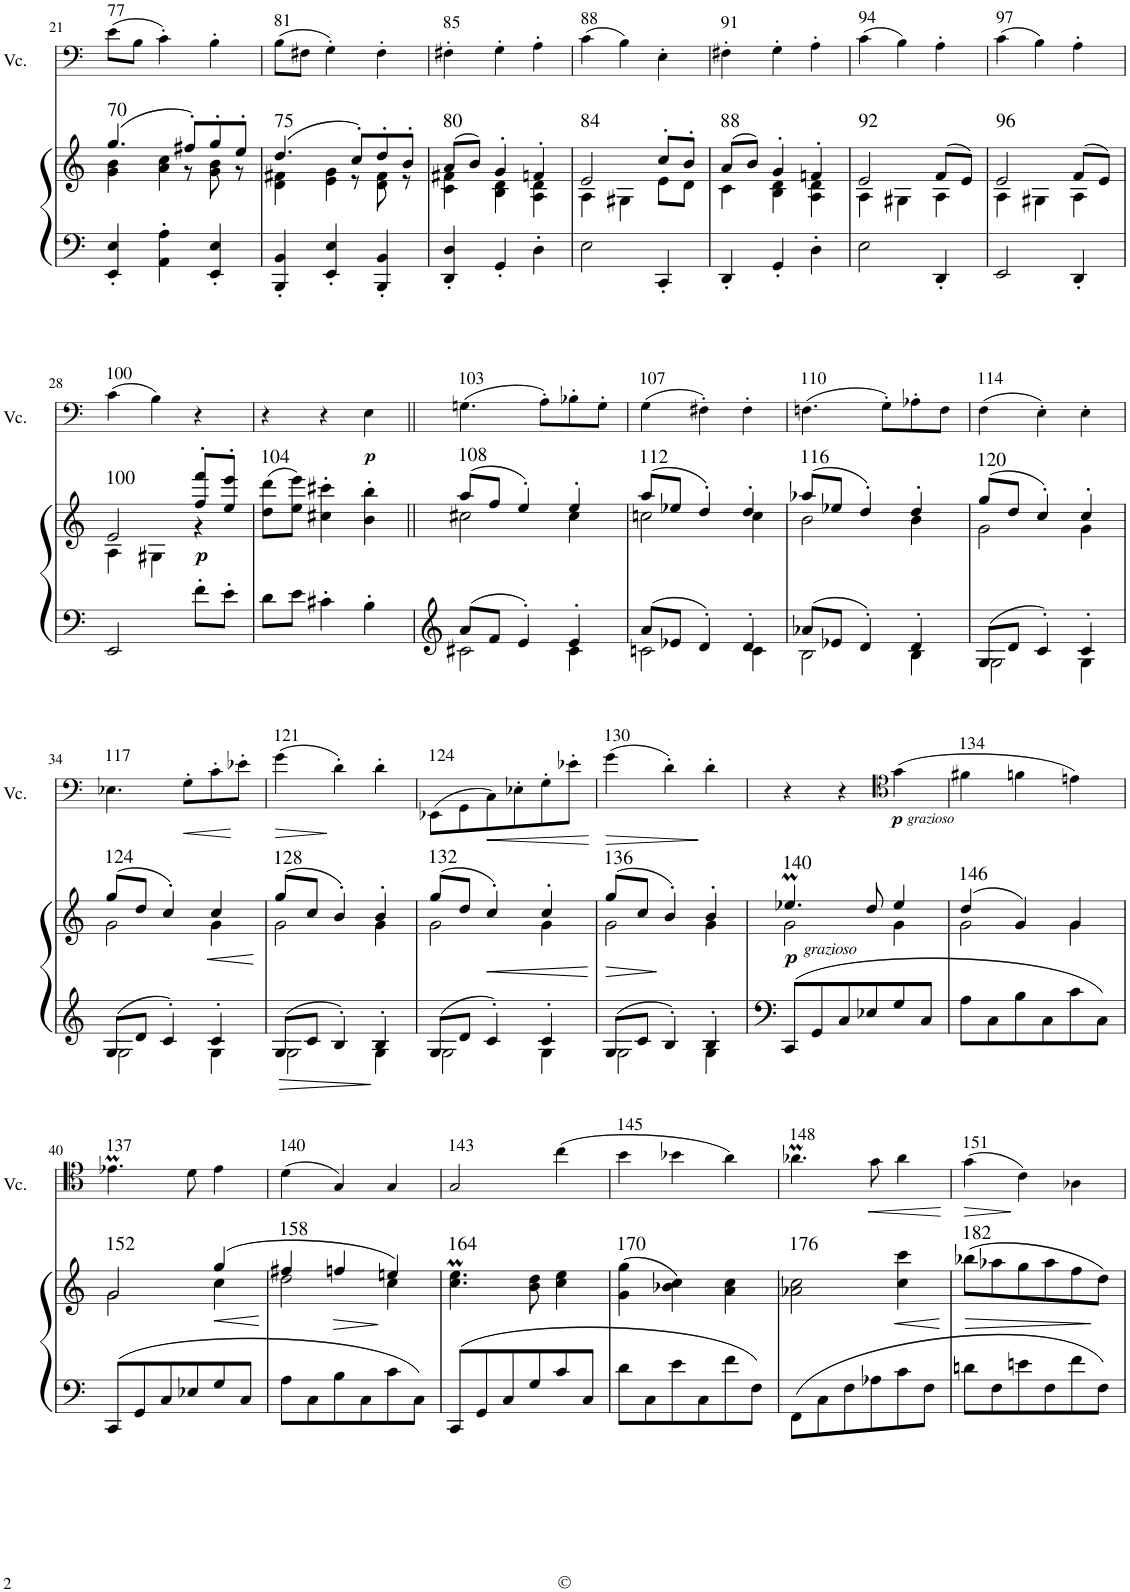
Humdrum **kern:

**kern	**kern	**dynam	**harte	**kern	**dynam	**harte
*part2	*part2	*part2	*part2	*part1	*part1	*part1
*staff3	*staff2	*staff2/3	*	*staff1	*staff1	*
*I"Piano	*	*	*	*I"Violonchelo	*	*
*	*	*	*	*I'Vc.	*	*
!!LO:PB:g=z
*clefF4	*clefG2	*	*	*clefF4	*	*
*k[]	*k[]	*	*	*k[]	*	*
*M3/4	*M3/4	*	*	*M3/4	*	*
=21	=21	=21	=21	=21	=21	=21
*	*^	*	*	*	*	*
!	!	!	!	!LO:H:kt=70	!	!	!LO:H:kt=77
4EE/' 4E/'	(>4.gg/	4g\ 4b\	.	N	(>8e\L	.	N
.	.	.	.	.	8B\J	.	.
4AA\' 4A\'	.	8a\ 8cc\L	.	.	4c'\)	.	.
.	8ff#X'/L)	8r	.	.	.	.	.
4EE/' 4E/'	8gg'/	8g\ 8b\	.	.	4B'\	.	.
.	8ee'/J	8r	.	.	.	.	.
=22	=22	=22	=22	=22	=22	=22	=22
!	!	!	!	!LO:H:kt=75	!	!	!LO:H:kt=81
4BBB/' 4BB/'	(>4.dd/	4d\ 4f#X\	.	N	(>8B\L	.	N
.	.	.	.	.	8F#X\J	.	.
4EE/' 4E/'	.	8e\ 8g\L	.	.	4G'\)	.	.
.	8cc'/L)	8r	.	.	.	.	.
4BBB/' 4BB/'	8dd'/	8d\ 8f#\	.	.	4F#'\	.	.
.	8b'/J	8r	.	.	.	.	.
=23	=23	=23	=23	=23	=23	=23	=23
!	!	!	!	!LO:H:kt=80	!	!	!LO:H:kt=85
4DD/' 4D/'	(>8a/L	4c\ 4f#X\	.	N	4F#X'\	.	N
.	8b/J)	.	.	.	.	.	.
4GG'/	4g'/	4B\ 4d\	.	.	4G'\	.	.
4D'\	4fn'/	4A\ 4d\	.	.	4A'\	.	.
=24	=24	=24	=24	=24	=24	=24	=24
!	!	!	!	!LO:H:kt=84	!	!	!LO:H:kt=88
2E\	2e/	4A\	.	N	(>4c\	.	N
.	.	4G#X\	.	.	4B\)	.	.
4CC'/	8cc'/L	8e\L	.	.	4E'\	.	.
.	8b'/J	8d\J	.	.	.	.	.
=25	=25	=25	=25	=25	=25	=25	=25
!	!	!	!	!LO:H:kt=88	!	!	!LO:H:kt=91
4DD'/	(>8a/L	4c\	.	N	4F#X'\	.	N
.	8b/J)	.	.	.	.	.	.
4GG'/	4g'/	4B\ 4d\	.	.	4G'\	.	.
4D'\	4fn'/	4A\ 4d\	.	.	4A'\	.	.
=26	=26	=26	=26	=26	=26	=26	=26
!	!	!	!	!LO:H:kt=92	!	!	!LO:H:kt=94
2E\	2e/	4A\	.	N	(>4c\	.	N
.	.	4G#X\	.	.	4B\)	.	.
4DD'/	(>8f/L	4A\	.	.	4A'\	.	.
.	8e/J)	.	.	.	.	.	.
=27	=27	=27	=27	=27	=27	=27	=27
!	!	!	!	!LO:H:kt=96	!	!	!LO:H:kt=97
2EE/	2e/	4A\	.	N	(>4c\	.	N
.	.	4G#X\	.	.	4B\)	.	.
4DD'/	(>8f/L	4A\	.	.	4A'\	.	.
.	8e/J)	.	.	.	.	.	.
!!LO:LB:g=z
=28	=28	=28	=28	=28	=28	=28	=28
!	!	!	!	!LO:H:kt=100	!	!	!LO:H:kt=100
2EE/	2e/	4A\	.	N	(>4c\	.	N
.	.	4G#X\	.	.	4B\)	.	.
!	!	!	!LO:DY:b	!	!	!	!
8f'\L	8ff/' 8fff/'L	4r	p	.	4r	.	.
8e'\J	8ee/' 8eee/'J	.	.	.	.	.	.
*	*v	*v	*	*	*	*	*
=29	=29	=29	=29	=29	=29	=29
!	!	!	!LO:H:kt=104	!	!	!
8d\L	(>8dd\ 8ddd\L	.	N	4r	.	.
8e\J	8ee\ 8eee\J)	.	.	.	.	.
4c#X'\	4cc#X\' 4ccc#X\'	.	.	4r	.	.
!	!	!	!	!	!LO:DY:b	!
4B'\	4b\' 4bb\'	.	.	4E\	p	.
=30||	=30||	=30||	=30||	=30||	=30||	=30||
*^	*^	*	*	*	*	*
!	!	!	!	!	!LO:H:kt=108	!	!	!LO:H:kt=103
8a/L	2c#X\	(>8aa/L	2cc#X\	.	N	(>4.Gn\	.	N
8f/J	.	8ff/J	.	.	.	.	.	.
4e'/	.	4ee'/)	.	.	.	.	.	.
.	.	.	.	.	.	8A'\L)	.	.
4e'/	4c#\	4ee'/	4cc#\	.	.	8B-X'\	.	.
.	.	.	.	.	.	8G'\J	.	.
=31	=31	=31	=31	=31	=31	=31	=31	=31
!	!	!	!	!	!LO:H:kt=112	!	!	!LO:H:kt=107
8a/L	2cn\	(>8aa/L	2ccn\	.	N	(>4G\	.	N
8e-X/J	.	8ee-X/J	.	.	.	.	.	.
4d'/	.	4dd'/)	.	.	.	4F#X'\)	.	.
4d'/	4c\	4dd'/	4cc\	.	.	4F#'\	.	.
=32	=32	=32	=32	=32	=32	=32	=32	=32
!	!	!	!	!	!LO:H:kt=116	!	!	!LO:H:kt=110
8a-X/L	2B\	(>8aa-X/L	2b\	.	N	(>4.Fn\	.	N
8e-X/J	.	8ee-X/J	.	.	.	.	.	.
4d'/	.	4dd'/)	.	.	.	.	.	.
.	.	.	.	.	.	8G'\L)	.	.
4d'/	4B\	4dd'/	4b\	.	.	8A-X'\	.	.
.	.	.	.	.	.	8F\J	.	.
=33	=33	=33	=33	=33	=33	=33	=33	=33
!	!	!	!	!	!LO:H:kt=120	!	!	!LO:H:kt=114
8G/L	2G\	(>8gg/L	2g\	.	N	(>4F\	.	N
8d/J	.	8dd/J	.	.	.	.	.	.
4c'/	.	4cc'/)	.	.	.	4E'\)	.	.
4c'/	4G\	4cc'/	4g\	.	.	4E'\	.	.
!!LO:LB:g=z
=34	=34	=34	=34	=34	=34	=34	=34	=34
!	!	!	!	!	!LO:H:kt=124	!	!	!LO:H:kt=117
8G/L	2G\	(>8gg/L	2g\	.	N	4.E-X\	.	N
8d/J	.	8dd/J	.	.	.	.	.	.
4c'/	.	4cc'/)	.	.	.	.	.	.
!	!	!	!	!	!	!	!LO:HP:b	!
.	.	.	.	.	.	8G'\L	<	.
!	!	!	!	!LO:HP:b	!	!	!	!
4c'/	4G\	4cc/	4g\	<	.	8c'\	.	.
.	.	.	.	.	.	8e-X'\J	[	.
*v	*v	*	*	*	*	*	*	*
*	*v	*v	*	*	*	*	*
.	.	[	.	.	.	.
=35	=35	=35	=35	=35	=35	=35
*^	*^	*	*	*	*	*
!	!	!	!	!	!LO:H:kt=128	!	!LO:HP:b	!LO:H:kt=121
8G/L	2G\	(>8gg/L	2g\	.	N	(>4g\	>	N
8c/J	.	8cc/J	.	.	.	.	.	.
4B'/	.	4b'/)	.	.	.	4d'\)	]	.
4B'/	4G\	4b'/	4g\	.	.	4d'\	.	.
=36	=36	=36	=36	=36	=36	=36	=36	=36
!	!	!	!	!	!LO:H:kt=132	!	!	!LO:H:kt=124
8G/L	2G\	(>8gg/L	2g\	.	N	(>8EE-X\L	.	N
8d/J	.	8dd/J	.	.	.	8GG\	.	.
!	!	!	!	!LO:HP:b	!	!	!LO:HP:b	!
4c'/	.	4cc'/)	.	<	.	8C\)	<	.
.	.	.	.	.	.	8E-X'\	.	.
4c'/	4G\	4cc'/	4g\	.	.	8G'\	.	.
.	.	.	.	.	.	8e-X'\J	.	.
*v	*v	*	*	*	*	*	*	*
*	*v	*v	*	*	*	*	*
.	.	[	.	.	[	.
=37	=37	=37	=37	=37	=37	=37
*^	*	*	*	*	*	*
!	!	!	!LO:HP:b	!LO:H:kt=136	!	!LO:HP:b	!LO:H:kt=130
*	*	*^	*	*	*	*	*
8G/L	2G\	(>8gg/L	2g\	>	N	(>4g\	>	N
8c/J	.	8cc/J	.	.	.	.	.	.
4B'/	.	4b'/)	.	]	.	4d'\)	.	.
4B'/	4G\	4b'/	4g\	.	.	4d'\	]	.
=38	=38	=38	=38	=38	=38	=38	=38	=38
!	!	!LO:TX:b:i:t=grazioso	!	!	!	!	!	!
!	!	!	!	!LO:DY:b	!LO:H:kt=140	!	!	!
*v	*v	*	*	*	*	*	*	*
8CC/L	4.ee-XM/	2g\	p	N	4r	.	.
8GG/	.	.	.	.	.	.	.
8C/	.	.	.	.	4r	.	.
8E-X/	8dd/	.	.	.	.	.	.
*	*	*	*	*	*clefC4	*	*
!	!	!	!	!	!LO:TX:b:i:t=grazioso	!	!
!	!	!	!	!	!	!LO:DY:b	!
8G/	4ee-/	4g\	.	.	(>4g\	p	.
8C/J	.	.	.	.	.	.	.
=39	=39	=39	=39	=39	=39	=39	=39
!	!	!	!	!LO:H:kt=146	!	!	!LO:H:kt=134
8A\L	(>4dd/	2g\	.	N	4f#X\	.	N
8C\	.	.	.	.	.	.	.
8B\	4g/)	.	.	.	4fn\	.	.
8C\	.	.	.	.	.	.	.
8c\	4g/	4g\	.	.	4en\)	.	.
8C\J	.	.	.	.	.	.	.
!!LO:LB:g=z
=40	=40	=40	=40	=40	=40	=40	=40
!	!	!	!	!LO:H:kt=152	!	!	!LO:H:kt=137
8CC/L	2g/	2g\	.	N	4.e-XM\	.	N
8GG/	.	.	.	.	.	.	.
8C/	.	.	.	.	.	.	.
8E-X/	.	.	.	.	8d\	.	.
!	!	!	!LO:HP:b	!	!	!	!
8G/	(>4gg/	4cc\	<	.	4e-\	.	.
8C/J	.	.	.	.	.	.	.
*	*v	*v	*	*	*	*	*
.	.	[	.	.	.	.
=41	=41	=41	=41	=41	=41	=41
*	*^	*	*	*	*	*
!	!	!	!	!LO:H:kt=158	!	!	!LO:H:kt=140
8A\L	4ff#X/	2dd\	.	N	(>4d\	.	N
8C\	.	.	.	.	.	.	.
!	!	!	!LO:HP:b	!	!	!	!
8B\	4ffn/	.	>	.	4G/)	.	.
8C\	.	.	.	.	.	.	.
8c\	4een/)	4cc\	]	.	4G/	.	.
8C\J	.	.	.	.	.	.	.
*	*v	*v	*	*	*	*	*
=42	=42	=42	=42	=42	=42	=42
!	!	!	!LO:H:kt=164	!	!	!LO:H:kt=143
8CC/L	4.cc\M 4.ee\M	.	N	2G/	.	N
8GG/	.	.	.	.	.	.
8C/	.	.	.	.	.	.
8G/	8b\ 8dd\	.	.	.	.	.
8c/	4cc\ 4ee\	.	.	(>4cc\	.	.
8C/J	.	.	.	.	.	.
=43	=43	=43	=43	=43	=43	=43
!	!	!	!LO:H:kt=170	!	!	!LO:H:kt=145
8d\L	(>4g\ 4gg\	.	N	4b\	.	N
8C\	.	.	.	.	.	.
8e\	4b-X\ 4cc\)	.	.	4b-X\	.	.
8C\	.	.	.	.	.	.
8f\	4a\ 4cc\	.	.	4a\)	.	.
8F\J	.	.	.	.	.	.
=44	=44	=44	=44	=44	=44	=44
!	!	!	!LO:H:kt=176	!	!	!LO:H:kt=148
8FF\L	2a-X\ 2cc\	.	N	4.a-XM\	.	N
8C\	.	.	.	.	.	.
8F\	.	.	.	.	.	.
!	!	!	!	!	!LO:HP:b	!
8A-X\	.	.	.	8g\	<	.
!	!	!LO:HP:b	!	!	!	!
8c\	4cc\ 4ccc\	<	.	4a-\	.	.
8F\J	.	.	.	.	.	.
.	.	[	.	.	[	.
=45	=45	=45	=45	=45	=45	=45
!	!	!LO:HP:b	!LO:H:kt=182	!	!LO:HP:b	!LO:H:kt=151
8dn\L	(>8bb-X\L	>	N	(>4g\	>	N
8F\	8aa-X\	.	.	.	.	.
8en\	8gg\	.	.	4c\)	]	.
8F\	8aa-\	.	.	.	.	.
8f\	8ff\	.	.	4A-X\	.	.
8F\J	8dd\J)	]	.	.	.	.
=	=	=	=	=	=	=
*-	*-	*-	*-	*-	*-	*-
